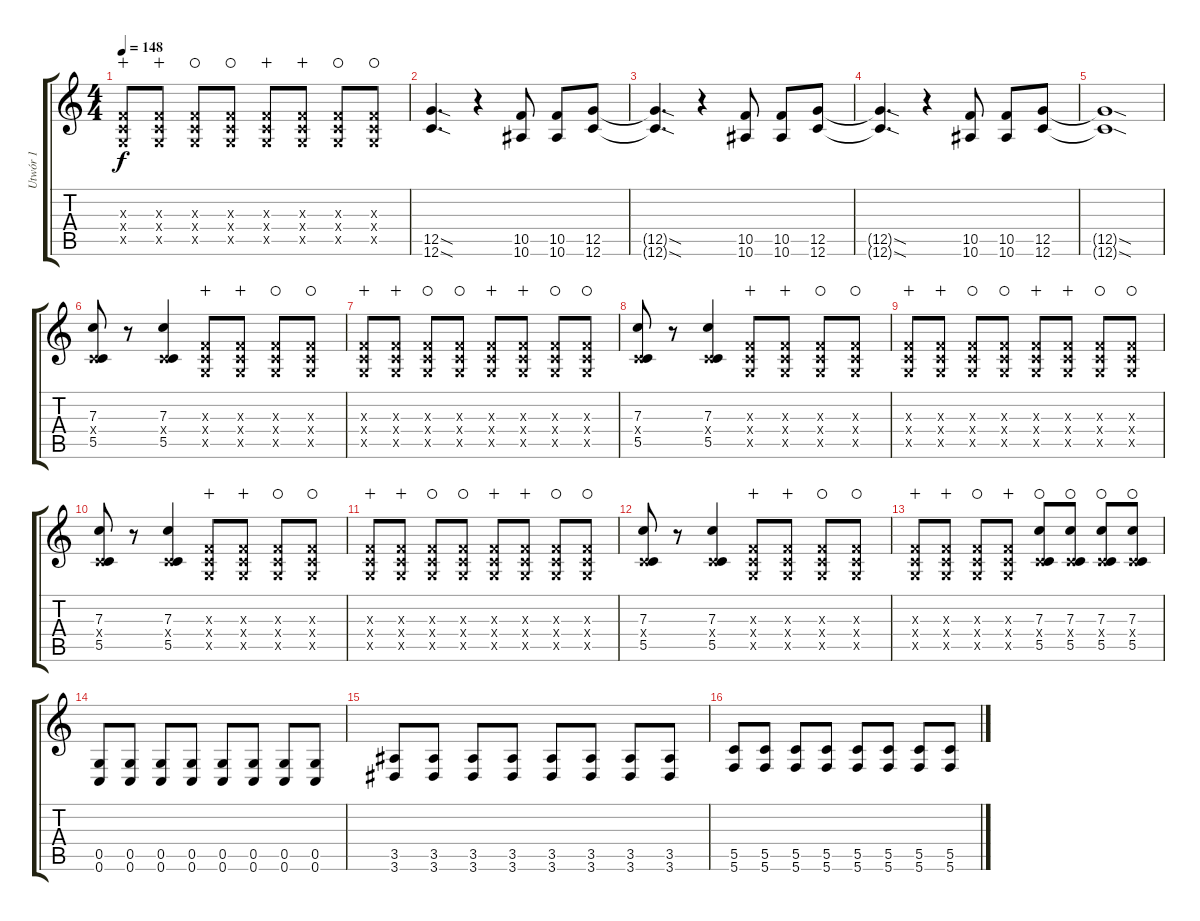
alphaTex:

\track ("Utwór 1" "Utwór 1") {instrument distortionguitar}
\staff {score tabs}
\tuning (D4 A3 F3 C3 G2 C2) {hide}
\ts (4 4)
\tempo 148
\clef g2
\ks c
(0.3{x} 0.4{x} 0.5{x}).8{dy f wahc} (0.3{x} 0.4{x} 0.5{x}).8{wahc} (0.3{x} 0.4{x} 0.5{x}).8{waho} (0.3{x} 0.4{x} 0.5{x}).8{waho} (0.3{x} 0.4{x} 0.5{x}).8{wahc} (0.3{x} 0.4{x} 0.5{x}).8{wahc} (0.3{x} 0.4{x} 0.5{x}).8{waho} (0.3{x} 0.4{x} 0.5{x}).8{waho} |
(12.5{sod} 12.6{sod}).4{d} r.4 (10.5 10.6).8 (10.5 10.6).8 (12.5 12.6).8 |
(12.5{sod t} 12.6{sod t}).4{d} r.4 (10.5 10.6).8 (10.5 10.6).8 (12.5 12.6).8 |
(12.5{sod t} 12.6{sod t}).4{d} r.4 (10.5 10.6).8 (10.5 10.6).8 (12.5 12.6).8 |
(12.5{sod t} 12.6{sod t}).1 |
(7.3 0.4{x} 5.5).8 r.8 (7.3 0.4{x} 5.5).4 (0.3{x} 0.4{x} 0.5{x}).8{wahc} (0.3{x} 0.4{x} 0.5{x}).8{wahc} (0.3{x} 0.4{x} 0.5{x}).8{waho} (0.3{x} 0.4{x} 0.5{x}).8{waho} |
(0.3{x} 0.4{x} 0.5{x}).8{wahc} (0.3{x} 0.4{x} 0.5{x}).8{wahc} (0.3{x} 0.4{x} 0.5{x}).8{waho} (0.3{x} 0.4{x} 0.5{x}).8{waho} (0.3{x} 0.4{x} 0.5{x}).8{wahc} (0.3{x} 0.4{x} 0.5{x}).8{wahc} (0.3{x} 0.4{x} 0.5{x}).8{waho} (0.3{x} 0.4{x} 0.5{x}).8{waho} |
(7.3 0.4{x} 5.5).8 r.8 (7.3 0.4{x} 5.5).4 (0.3{x} 0.4{x} 0.5{x}).8{wahc} (0.3{x} 0.4{x} 0.5{x}).8{wahc} (0.3{x} 0.4{x} 0.5{x}).8{waho} (0.3{x} 0.4{x} 0.5{x}).8{waho} |
(0.3{x} 0.4{x} 0.5{x}).8{wahc} (0.3{x} 0.4{x} 0.5{x}).8{wahc} (0.3{x} 0.4{x} 0.5{x}).8{waho} (0.3{x} 0.4{x} 0.5{x}).8{waho} (0.3{x} 0.4{x} 0.5{x}).8{wahc} (0.3{x} 0.4{x} 0.5{x}).8{wahc} (0.3{x} 0.4{x} 0.5{x}).8{waho} (0.3{x} 0.4{x} 0.5{x}).8{waho} |
(7.3 0.4{x} 5.5).8 r.8 (7.3 0.4{x} 5.5).4 (0.3{x} 0.4{x} 0.5{x}).8{wahc} (0.3{x} 0.4{x} 0.5{x}).8{wahc} (0.3{x} 0.4{x} 0.5{x}).8{waho} (0.3{x} 0.4{x} 0.5{x}).8{waho} |
(0.3{x} 0.4{x} 0.5{x}).8{wahc} (0.3{x} 0.4{x} 0.5{x}).8{wahc} (0.3{x} 0.4{x} 0.5{x}).8{waho} (0.3{x} 0.4{x} 0.5{x}).8{waho} (0.3{x} 0.4{x} 0.5{x}).8{wahc} (0.3{x} 0.4{x} 0.5{x}).8{wahc} (0.3{x} 0.4{x} 0.5{x}).8{waho} (0.3{x} 0.4{x} 0.5{x}).8{waho} |
(7.3 0.4{x} 5.5).8 r.8 (7.3 0.4{x} 5.5).4 (0.3{x} 0.4{x} 0.5{x}).8{wahc} (0.3{x} 0.4{x} 0.5{x}).8{wahc} (0.3{x} 0.4{x} 0.5{x}).8{waho} (0.3{x} 0.4{x} 0.5{x}).8{waho} |
(0.3{x} 0.4{x} 0.5{x}).8{wahc} (0.3{x} 0.4{x} 0.5{x}).8{wahc} (0.3{x} 0.4{x} 0.5{x}).8{waho} (0.3{x} 0.4{x} 0.5{x}).8{wahc} (7.3 0.4{x} 5.5).8{waho} (7.3 0.4{x} 5.5).8{waho} (7.3 0.4{x} 5.5).8{waho} (7.3 0.4{x} 5.5).8{waho} |
(0.5 0.6).8 (0.5 0.6).8 (0.5 0.6).8 (0.5 0.6).8 (0.5 0.6).8 (0.5 0.6).8 (0.5 0.6).8 (0.5 0.6).8 |
(3.5 3.6).8 (3.5 3.6).8 (3.5 3.6).8 (3.5 3.6).8 (3.5 3.6).8 (3.5 3.6).8 (3.5 3.6).8 (3.5 3.6).8 |
(5.5 5.6).8 (5.5 5.6).8 (5.5 5.6).8 (5.5 5.6).8 (5.5 5.6).8 (5.5 5.6).8 (5.5 5.6).8 (5.5 5.6).8
